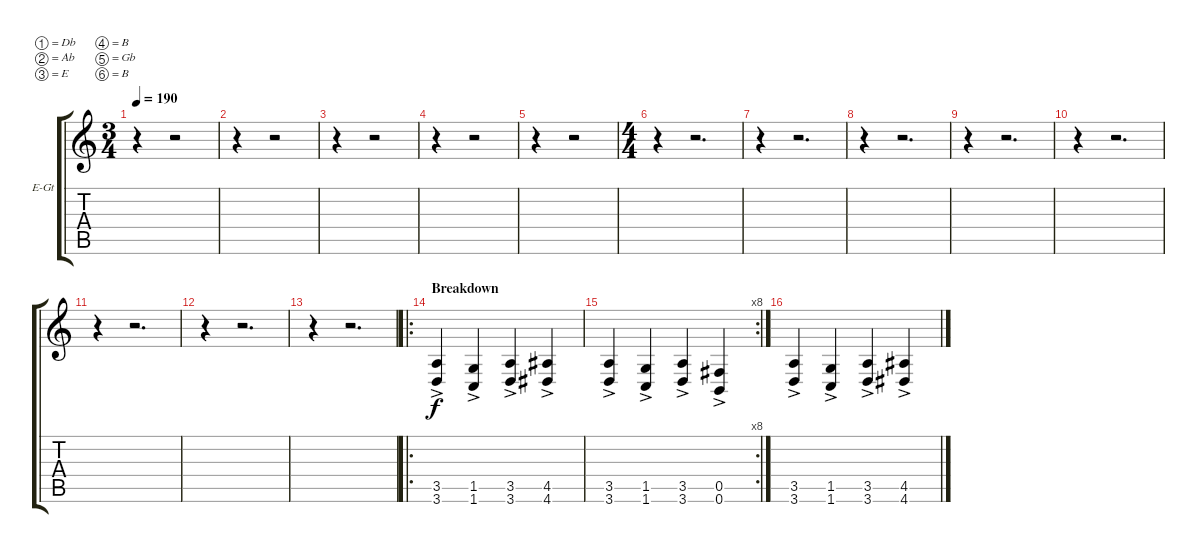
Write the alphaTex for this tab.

\bracketExtendMode groupsimilarinstruments
\firstSystemTrackNameOrientation horizontal
\otherSystemsTrackNameOrientation horizontal
\track ("Will" "E-Gt") {instrument distortionguitar}
\staff {score tabs}
\tuning (Db4 Ab3 E3 B2 Gb2 B1)
\ts (3 4)
\tempo 190
\clef g2
\ks c
r.4{dy ff} r.2 |
r.4 r.2 |
r.4 r.2 |
r.4 r.2 |
r.4 r.2 |
\ts (4 4)
\beaming (8 2 2 2 2)
r.4 r.2{d} |
r.4 r.2{d} |
r.4 r.2{d} |
r.4 r.2{d} |
r.4 r.2{d} |
r.4 r.2{d} |
r.4 r.2{d} |
r.4 r.2{d} |
\ro
\section ("" "Breakdown")
(3.5{ac} 3.6{ac}).4{dy f} (1.5{ac} 1.6{ac}).4 (3.5{ac} 3.6{ac}).4 (4.5{ac} 4.6{ac}).4 |
\rc 8
(3.5{ac} 3.6{ac}).4 (1.5{ac} 1.6{ac}).4 (3.5{ac} 3.6{ac}).4 (0.5{ac} 0.6{ac}).4 |
(3.5{ac} 3.6{ac}).4 (1.5{ac} 1.6{ac}).4 (3.5{ac} 3.6{ac}).4 (4.5{ac} 4.6{ac}).4
